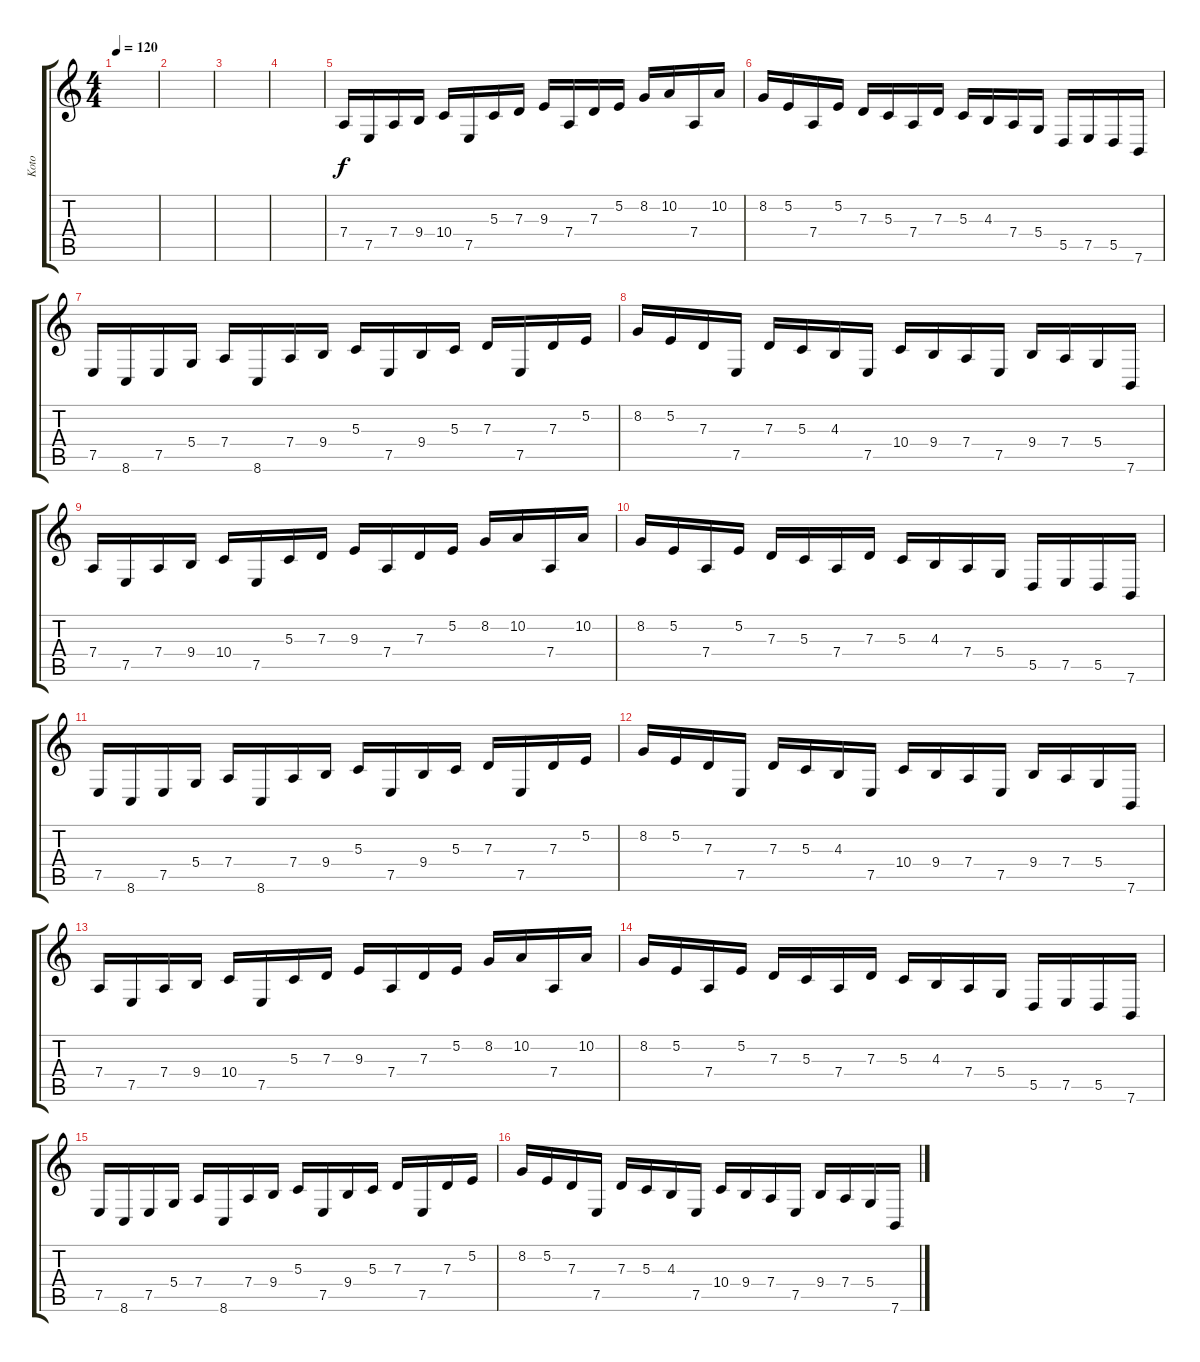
\track ("Koto" "Koto") {instrument koto}
\staff {score tabs}
\tuning (E4 B3 G3 D3 A2 E2) {hide}
\ts (4 4)
\tempo 120
\clef g2
\ks c
|
|
|
|
7.4.16 7.5.16 7.4.16 9.4.16 10.4.16 7.5.16 5.3.16 7.3.16 9.3.16 7.4.16 7.3.16 5.2.16 8.2.16 10.2.16 7.4.16 10.2.16 |
8.2.16 5.2.16 7.4.16 5.2.16 7.3.16 5.3.16 7.4.16 7.3.16 5.3.16 4.3.16 7.4.16 5.4.16 5.5.16 7.5.16 5.5.16 7.6.16 |
7.5.16 8.6.16 7.5.16 5.4.16 7.4.16 8.6.16 7.4.16 9.4.16 5.3.16 7.5.16 9.4.16 5.3.16 7.3.16 7.5.16 7.3.16 5.2.16 |
8.2.16 5.2.16 7.3.16 7.5.16 7.3.16 5.3.16 4.3.16 7.5.16 10.4.16 9.4.16 7.4.16 7.5.16 9.4.16 7.4.16 5.4.16 7.6.16 |
7.4.16 7.5.16 7.4.16 9.4.16 10.4.16 7.5.16 5.3.16 7.3.16 9.3.16 7.4.16 7.3.16 5.2.16 8.2.16 10.2.16 7.4.16 10.2.16 |
8.2.16 5.2.16 7.4.16 5.2.16 7.3.16 5.3.16 7.4.16 7.3.16 5.3.16 4.3.16 7.4.16 5.4.16 5.5.16 7.5.16 5.5.16 7.6.16 |
7.5.16 8.6.16 7.5.16 5.4.16 7.4.16 8.6.16 7.4.16 9.4.16 5.3.16 7.5.16 9.4.16 5.3.16 7.3.16 7.5.16 7.3.16 5.2.16 |
8.2.16 5.2.16 7.3.16 7.5.16 7.3.16 5.3.16 4.3.16 7.5.16 10.4.16 9.4.16 7.4.16 7.5.16 9.4.16 7.4.16 5.4.16 7.6.16 |
7.4.16 7.5.16 7.4.16 9.4.16 10.4.16 7.5.16 5.3.16 7.3.16 9.3.16 7.4.16 7.3.16 5.2.16 8.2.16 10.2.16 7.4.16 10.2.16 |
8.2.16 5.2.16 7.4.16 5.2.16 7.3.16 5.3.16 7.4.16 7.3.16 5.3.16 4.3.16 7.4.16 5.4.16 5.5.16 7.5.16 5.5.16 7.6.16 |
7.5.16 8.6.16 7.5.16 5.4.16 7.4.16 8.6.16 7.4.16 9.4.16 5.3.16 7.5.16 9.4.16 5.3.16 7.3.16 7.5.16 7.3.16 5.2.16 |
8.2.16 5.2.16 7.3.16 7.5.16 7.3.16 5.3.16 4.3.16 7.5.16 10.4.16 9.4.16 7.4.16 7.5.16 9.4.16 7.4.16 5.4.16 7.6.16
